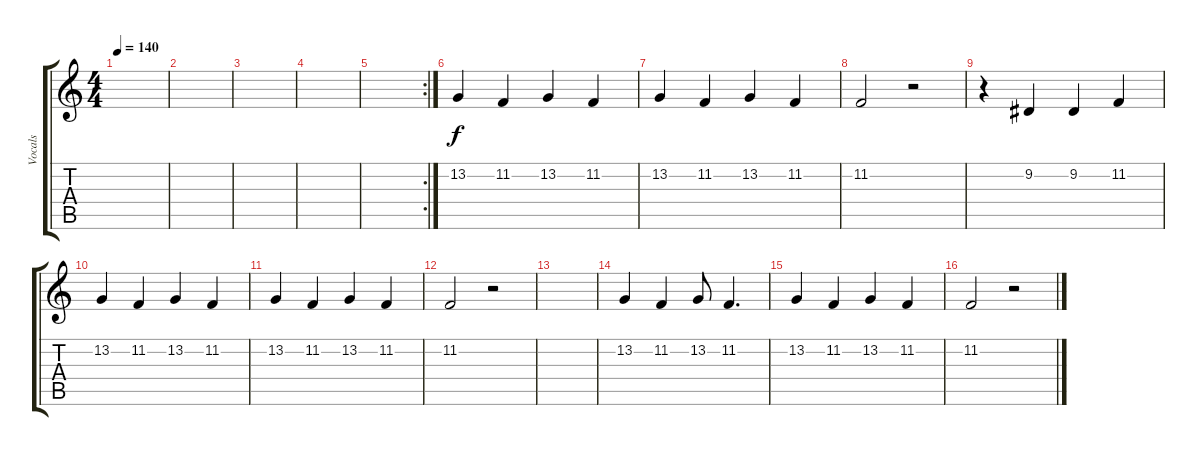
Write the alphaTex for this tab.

\track ("Vocals" "Vocals") {instrument lead6voice}
\staff {score tabs}
\tuning (B3 Gb3 D3 A2 E2 B1) {hide}
\ts (4 4)
\tempo 140
\clef g2
\ks c
|
|
|
|
\rc 2
|
13.2.4 11.2.4 13.2.4 11.2.4 |
13.2.4 11.2.4 13.2.4 11.2.4 |
11.2.2 r.2 |
r.4 9.2.4 9.2.4 11.2.4 |
13.2.4 11.2.4 13.2.4 11.2.4 |
13.2.4 11.2.4 13.2.4 11.2.4 |
11.2.2 r.2 |
|
13.2.4 11.2.4 13.2.8 11.2.4{d} |
13.2.4 11.2.4 13.2.4 11.2.4 |
11.2.2 r.2
